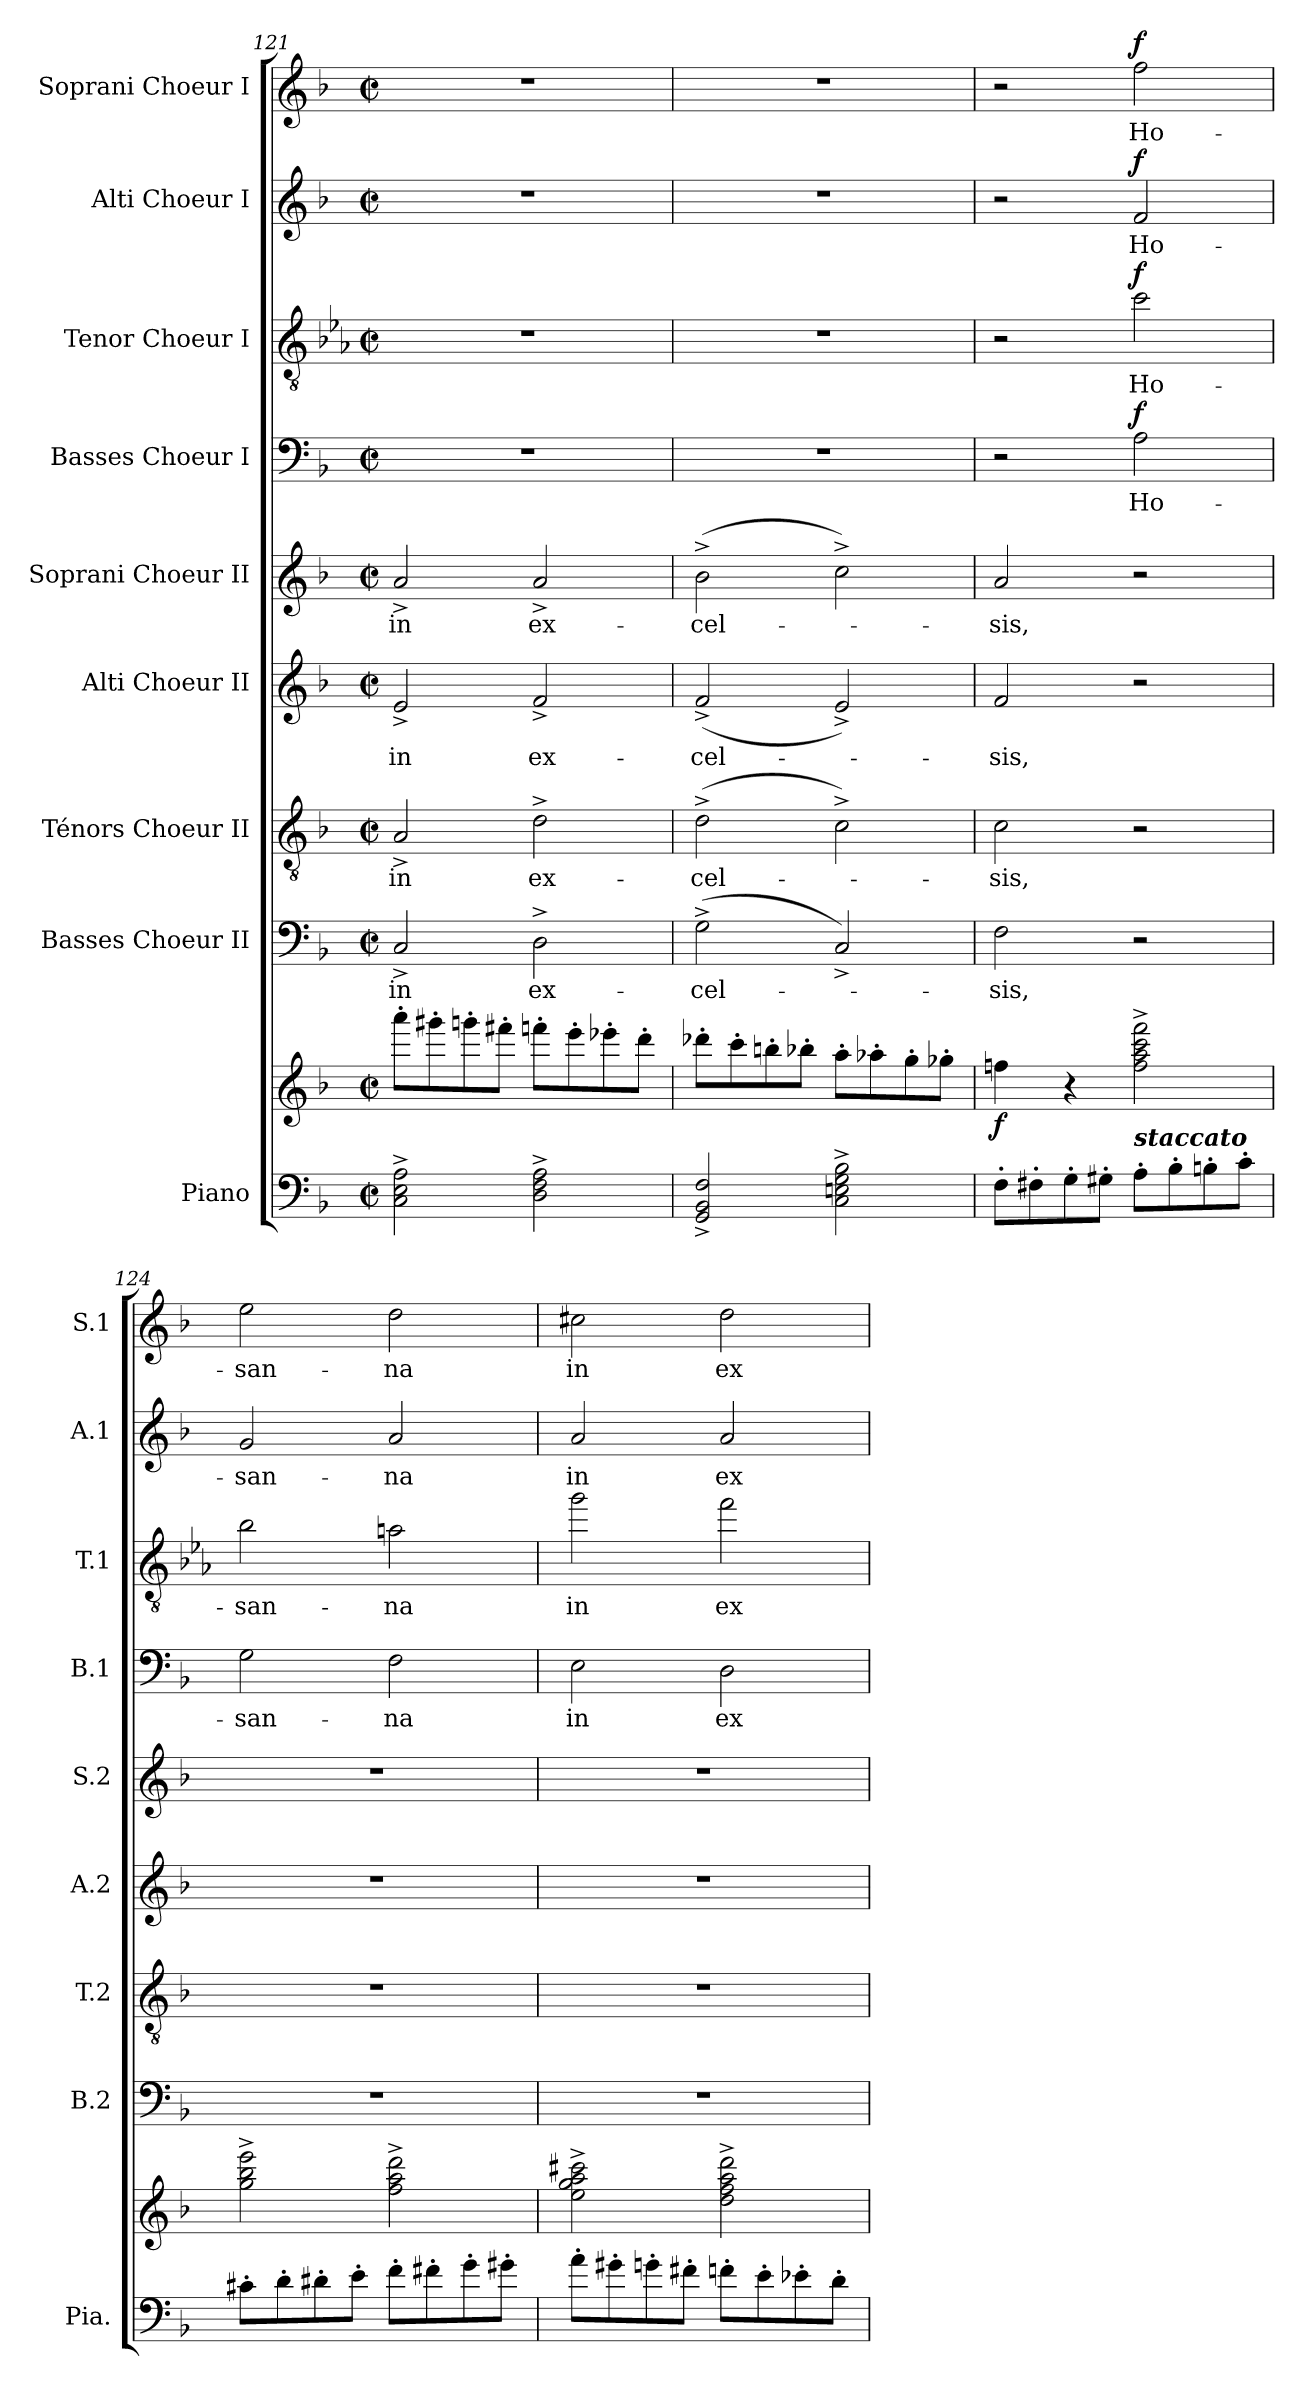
**kern	**kern	**dynam	**kern	**text	**kern	**text	**kern	**text	**kern	**text	**kern	**text	**dynam	**kern	**text	**dynam	**kern	**text	**dynam	**kern	**text	**dynam
*part9	*part9	*part9	*part8	*part8	*part7	*part7	*part6	*part6	*part5	*part5	*part4	*part4	*part4	*part3	*part3	*part3	*part2	*part2	*part2	*part1	*part1	*part1
*staff10	*staff9	*staff9/10	*staff8	*staff8	*staff7	*staff7	*staff6	*staff6	*staff5	*staff5	*staff4	*staff4	*staff4	*staff3	*staff3	*staff3	*staff2	*staff2	*staff2	*staff1	*staff1	*staff1
*I"Piano	*	*	*I"Basses Choeur II	*	*I"Ténors Choeur II	*	*I"Alti Choeur II	*	*I"Soprani Choeur II	*	*I"Basses Choeur I	*	*	*I"Tenor Choeur I	*	*	*I"Alti Choeur I	*	*	*I"Soprani Choeur I	*	*
*I'Pia.	*	*	*I'B.2	*	*I'T.2	*	*I'A.2	*	*I'S.2	*	*I'B.1	*	*	*I'T.1	*	*	*I'A.1	*	*	*I'S.1	*	*
*clefF4	*clefG2	*	*clefF4	*	*clefGv2	*	*clefG2	*	*clefG2	*	*clefF4	*	*	*clefGv2	*	*	*clefG2	*	*	*clefG2	*	*
*	*	*	*	*	*	*	*	*	*	*	*	*	*	*ITrd8c14	*	*	*	*	*	*	*	*
*k[b-]	*k[b-]	*	*k[b-]	*	*k[b-]	*	*k[b-]	*	*k[b-]	*	*k[b-]	*	*	*k[b-e-a-]	*	*	*k[b-]	*	*	*k[b-]	*	*
*M2/2	*M2/2	*	*M2/2	*	*M2/2	*	*M2/2	*	*M2/2	*	*M2/2	*	*	*M2/2	*	*	*M2/2	*	*	*M2/2	*	*
*met(c|)	*met(c|)	*	*met(c|)	*	*met(c|)	*	*met(c|)	*	*met(c|)	*	*met(c|)	*	*	*met(c|)	*	*	*met(c|)	*	*	*met(c|)	*	*
=121	=121	=121	=121	=121	=121	=121	=121	=121	=121	=121	=121	=121	=121	=121	=121	=121	=121	=121	=121	=121	=121	=121
2C\^ 2E\^ 2A\^	8aaa'\L	.	2C^/	in	2A^i/	in	2e^/	in	2a^/	in	1r	.	.	1r	.	.	1r	.	.	1r	.	.
.	8ggg#X'\	.	.	.	.	.	.	.	.	.	.	.	.	.	.	.	.	.	.	.	.	.
.	8gggn'\	.	.	.	.	.	.	.	.	.	.	.	.	.	.	.	.	.	.	.	.	.
.	8fff#X'\J	.	.	.	.	.	.	.	.	.	.	.	.	.	.	.	.	.	.	.	.	.
2D\^ 2F\^ 2A\^	8fffn'\L	.	2D^\	ex-	2d^i\	ex-	2f^/	ex-	2a^/	ex-	.	.	.	.	.	.	.	.	.	.	.	.
.	8eee'\	.	.	.	.	.	.	.	.	.	.	.	.	.	.	.	.	.	.	.	.	.
.	8eee-X'\	.	.	.	.	.	.	.	.	.	.	.	.	.	.	.	.	.	.	.	.	.
.	8ddd'\J	.	.	.	.	.	.	.	.	.	.	.	.	.	.	.	.	.	.	.	.	.
!!LO:PB:g=z
=122	=122	=122	=122	=122	=122	=122	=122	=122	=122	=122	=122	=122	=122	=122	=122	=122	=122	=122	=122	=122	=122	=122
2GG/^ 2BB-/^ 2F/^	8ddd-X'\L	.	(2G^\	-cel-	(2d^i\	-cel-	(>2f^/	-cel-	(2b-^\	-cel-	1r	.	.	1r	.	.	1r	.	.	1r	.	.
.	8ccc'\	.	.	.	.	.	.	.	.	.	.	.	.	.	.	.	.	.	.	.	.	.
.	8bbn'\	.	.	.	.	.	.	.	.	.	.	.	.	.	.	.	.	.	.	.	.	.
.	8bb-X'\J	.	.	.	.	.	.	.	.	.	.	.	.	.	.	.	.	.	.	.	.	.
2C\^ 2En\^ 2G\^ 2B-\^	8aa'\L	.	2C^/)	.	2c^i\)	.	2e^/)	.	2cc^\)	.	.	.	.	.	.	.	.	.	.	.	.	.
.	8aa-X'\	.	.	.	.	.	.	.	.	.	.	.	.	.	.	.	.	.	.	.	.	.
.	8gg'\	.	.	.	.	.	.	.	.	.	.	.	.	.	.	.	.	.	.	.	.	.
.	8gg-X'\J	.	.	.	.	.	.	.	.	.	.	.	.	.	.	.	.	.	.	.	.	.
=123	=123	=123	=123	=123	=123	=123	=123	=123	=123	=123	=123	=123	=123	=123	=123	=123	=123	=123	=123	=123	=123	=123
!	!	!LO:DY:b	!	!	!	!	!	!	!	!	!	!	!	!	!	!	!	!	!	!	!	!
8F'\L	4ffn\	f	2F\	-sis,	2ci\	-sis,	2f/	-sis,	2a/	-sis,	2r	.	.	2r	.	.	2r	.	.	2r	.	.
8F#X'\	.	.	.	.	.	.	.	.	.	.	.	.	.	.	.	.	.	.	.	.	.	.
8G'\	4r	.	.	.	.	.	.	.	.	.	.	.	.	.	.	.	.	.	.	.	.	.
8G#X'\J	.	.	.	.	.	.	.	.	.	.	.	.	.	.	.	.	.	.	.	.	.	.
!LO:TX:a:Bi:t=staccato	!	!	!	!	!	!	!	!	!	!	!	!	!	!	!	!	!	!	!	!	!	!
!	!	!	!	!	!	!	!	!	!	!	!	!	!LO:DY:a	!	!	!LO:DY:a	!	!	!LO:DY:a	!	!	!LO:DY:a
8A'\L	2ff\^ 2aa\^ 2ccc\^ 2fff\^	.	2r	.	2r	.	2r	.	2r	.	2A\	Ho-	f	2ci\	Ho-	f	2f/	Ho-	f	2ff\	Ho-	f
8B-'\	.	.	.	.	.	.	.	.	.	.	.	.	.	.	.	.	.	.	.	.	.	.
8Bn'\	.	.	.	.	.	.	.	.	.	.	.	.	.	.	.	.	.	.	.	.	.	.
8c'\J	.	.	.	.	.	.	.	.	.	.	.	.	.	.	.	.	.	.	.	.	.	.
=124	=124	=124	=124	=124	=124	=124	=124	=124	=124	=124	=124	=124	=124	=124	=124	=124	=124	=124	=124	=124	=124	=124
8c#X'\L	2gg\^ 2bb-\^ 2eee\^	.	1r	.	1r	.	1r	.	1r	.	2G\	-san-	.	2B-i\	-san-	.	2g/	-san-	.	2ee\	-san-	.
8d'\	.	.	.	.	.	.	.	.	.	.	.	.	.	.	.	.	.	.	.	.	.	.
8d#X'\	.	.	.	.	.	.	.	.	.	.	.	.	.	.	.	.	.	.	.	.	.	.
8e'\J	.	.	.	.	.	.	.	.	.	.	.	.	.	.	.	.	.	.	.	.	.	.
8f'\L	2ff\^ 2aa\^ 2ddd\^	.	.	.	.	.	.	.	.	.	2F\	-na	.	2Ani\	-na	.	2a/	-na	.	2dd\	-na	.
8f#X'\	.	.	.	.	.	.	.	.	.	.	.	.	.	.	.	.	.	.	.	.	.	.
8g'\	.	.	.	.	.	.	.	.	.	.	.	.	.	.	.	.	.	.	.	.	.	.
8g#X'\J	.	.	.	.	.	.	.	.	.	.	.	.	.	.	.	.	.	.	.	.	.	.
=125	=125	=125	=125	=125	=125	=125	=125	=125	=125	=125	=125	=125	=125	=125	=125	=125	=125	=125	=125	=125	=125	=125
8a'\L	2ee\^ 2gg\^ 2aa\^ 2ccc#X\^	.	1r	.	1r	.	1r	.	1r	.	2E\	in	.	2gi\	in	.	2a/	in	.	2cc#X\	in	.
8g#X'\	.	.	.	.	.	.	.	.	.	.	.	.	.	.	.	.	.	.	.	.	.	.
8gn'\	.	.	.	.	.	.	.	.	.	.	.	.	.	.	.	.	.	.	.	.	.	.
8f#X'\J	.	.	.	.	.	.	.	.	.	.	.	.	.	.	.	.	.	.	.	.	.	.
8fn'\L	2dd\^ 2ff\^ 2aa\^ 2ddd\^	.	.	.	.	.	.	.	.	.	2D\	ex-	.	2fi\	ex-	.	2a/	ex-	.	2dd\	ex-	.
8e'\	.	.	.	.	.	.	.	.	.	.	.	.	.	.	.	.	.	.	.	.	.	.
8e-X'\	.	.	.	.	.	.	.	.	.	.	.	.	.	.	.	.	.	.	.	.	.	.
8d'\J	.	.	.	.	.	.	.	.	.	.	.	.	.	.	.	.	.	.	.	.	.	.
=	=	=	=	=	=	=	=	=	=	=	=	=	=	=	=	=	=	=	=	=	=	=
*-	*-	*-	*-	*-	*-	*-	*-	*-	*-	*-	*-	*-	*-	*-	*-	*-	*-	*-	*-	*-	*-	*-
